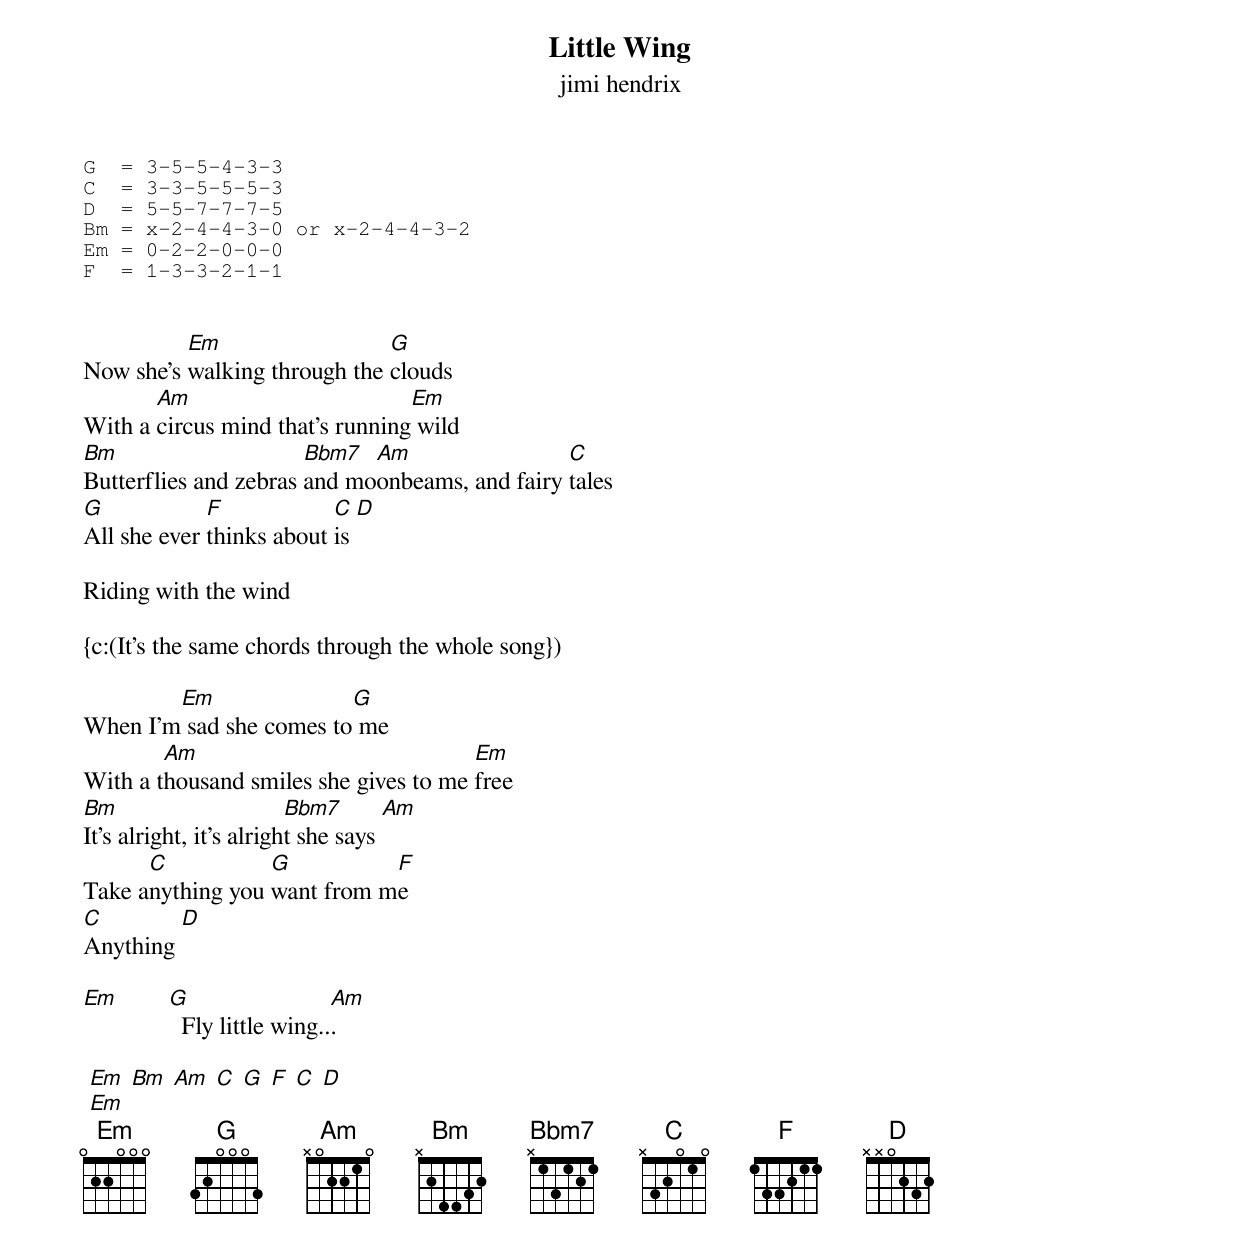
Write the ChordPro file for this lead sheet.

{title: Little Wing}
{subtitle: jimi hendrix}
{sot}
G  = 3-5-5-4-3-3
C  = 3-3-5-5-5-3
D  = 5-5-7-7-7-5
Bm = x-2-4-4-3-0 or x-2-4-4-3-2
Em = 0-2-2-0-0-0
F  = 1-3-3-2-1-1
{eot}


Now she's [Em]walking through the [G]clouds
With a [Am]circus mind that's running[Em] wild
[Bm]Butterflies and zebras [Bbm7]and mo[Am]onbeams, and fairy [C]tales
[G]All she ever [F]thinks about [C]is [D]

Riding with the wind

{c:(It’s the same chords through the whole song})

When I'm[Em] sad she comes to[G] me
With a t[Am]housand smiles she gives to me [Em]free
[Bm]It's alright, it's alrigh[Bbm7]t she says [Am]
Take a[C]nything you [G]want from m[F]e
[C]Anything [D]

[Em]        [G]  Fly little wing..[Am].

 [Em] [Bm] [Am] [C] [G] [F] [C] [D]
 [Em]
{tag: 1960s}
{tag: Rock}
